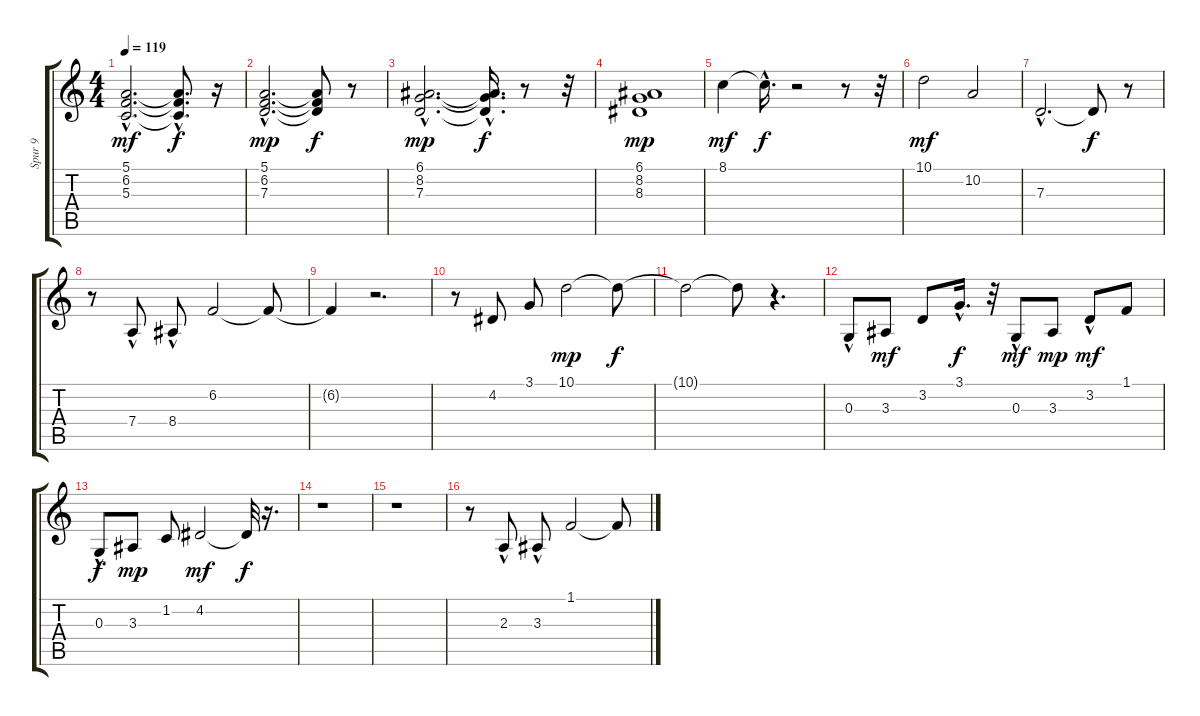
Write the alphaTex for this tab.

\track ("Spur 9" "Spur 9") {instrument electricgrandpiano}
\staff {score tabs}
\tuning (E4 B3 G3 D3 A2 E2) {hide}
\ts (4 4)
\tempo 119
\clef g2
\ks c
(5.1{hac} 6.2{hac} 5.3{hac}).2{d dy mf} (5.1{hac t} 6.2{t} 5.3{t}).8{d dy f} r.16 |
(5.1{hac} 6.2{hac} 7.3{hac}).2{d dy mp} (5.1{t} 6.2{t} 7.3{t}).8{dy f} r.8 |
(6.1{hac} 8.2{hac} 7.3{hac}).2{d dy mp} (6.1{hac t} 8.2{hac t} 7.3{hac t}).16{d dy f} r.8 r.32 |
(6.1 8.2 8.3).1{dy mp} |
8.1.4{dy mf} 8.1{hac t}.16{d dy f} r.2 r.8 r.32 |
10.1.2{dy mf} 10.2.2 |
7.3{hac}.2{d} 7.3{t}.8{dy f} r.8 |
r.8 7.4{hac}.8 8.4{hac}.8 6.2.2 6.2{t}.8 |
6.2{t}.4 r.2{d} |
r.8 4.2.8 3.1.8 10.1.2{dy mp} 10.1{t}.8{dy f} |
10.1{t}.2 10.1{t}.8 r.4{d} |
0.3{hac}.8 3.3.8{dy mf} 3.2.8 3.1{hac}.16{d dy f} r.32 0.3{hac}.8{dy mf} 3.3.8{dy mp} 3.2{hac}.8{dy mf} 1.1.8 |
0.3{hac}.8{dy f} 3.3.8{dy mp} 1.2.8 4.2.2{dy mf} 4.2{t}.32{dy f} r.16{d} |
r.1 |
r.1 |
r.8 2.3{hac}.8 3.3{hac}.8 1.1.2 1.1{t}.8
